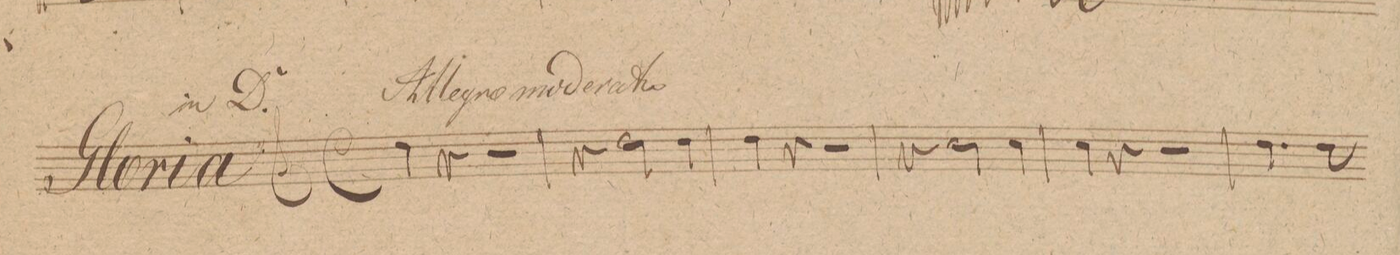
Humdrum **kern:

**kern	**dynam
*I"Corno. 1mo in D.	*
*clefG2	*
*k[f#c#]	*
*met(c|)	*
*M2/2	*
4e\	.
4r	.
2r	.
=2	=2
4r	.
*2\right	*
2e\	.
4e\	.
=3	=3
4e\	.
4r	.
2r	.
=4	=4
4r	.
2d\	.
4d\	.
=5	=5
4d\	.
4r	.
2r	.
=6	=6
4.e\	.
8e\	.
*-	*-
